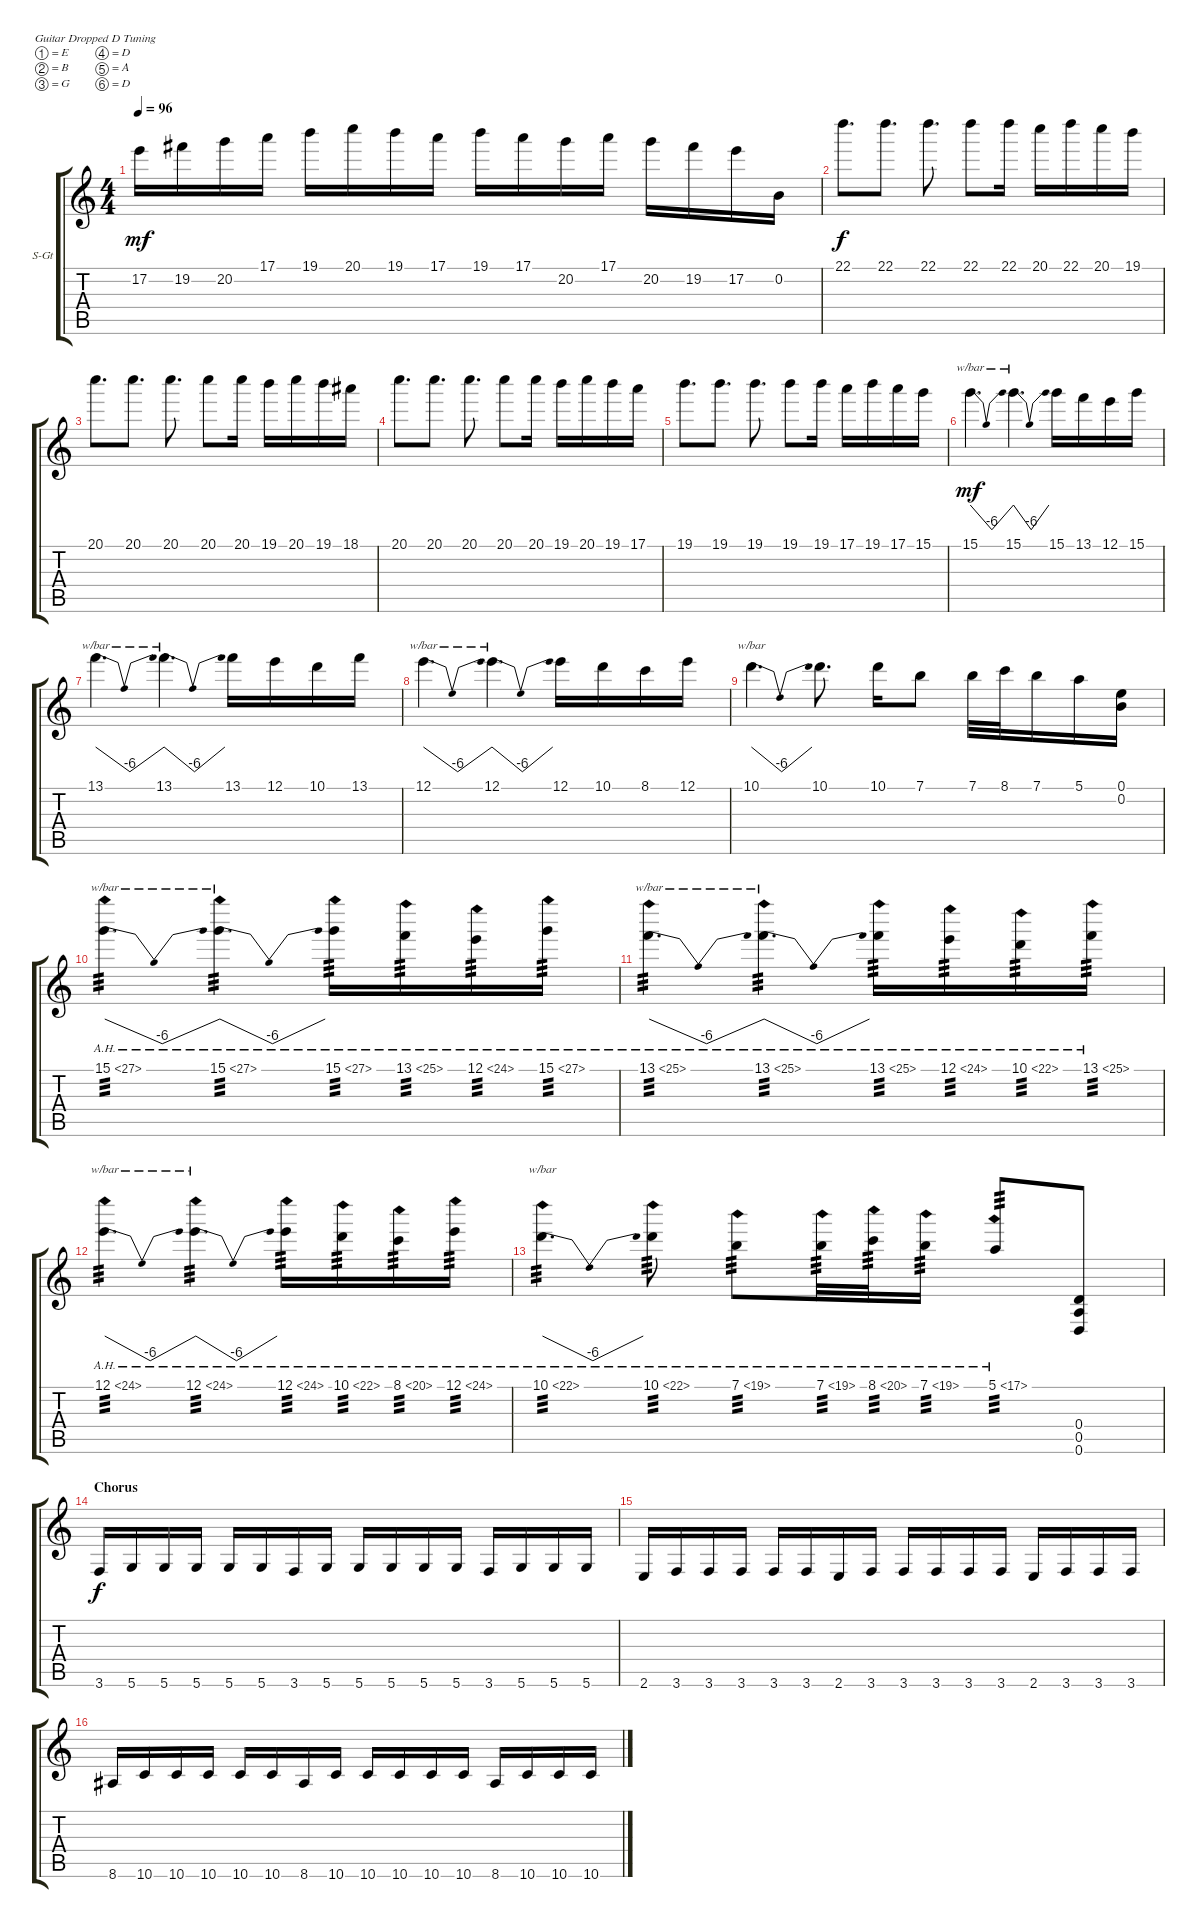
\defaultSystemsLayout 4
\bracketExtendMode groupsimilarinstruments
\firstSystemTrackNameOrientation horizontal
\otherSystemsTrackNameOrientation horizontal
\track ("Bellamy Guitar" "S-Gt") {instrument acousticguitarsteel}
\staff {score tabs}
\tuning (E4 B3 G3 D3 A2 D2)
\ts (4 4)
\tempo 96
\clef g2
\ks c
17.2.16{dy mf} 19.2.16 20.2.16 17.1.16 19.1.16 20.1.16 19.1.16 17.1.16 19.1.16 17.1.16 20.2.16 17.1.16 20.2.16 19.2.16 17.2.16 0.2.16 |
22.1.8{d dy f} 22.1.8{d} 22.1.8{d} 22.1.8 22.1.16 20.1.16 22.1.16 20.1.16 19.1.16 |
20.1.8{d} 20.1.8{d} 20.1.8{d} 20.1.8 20.1.16 19.1.16 20.1.16 19.1.16 18.1.16 |
20.1.8{d} 20.1.8{d} 20.1.8{d} 20.1.8 20.1.16 19.1.16 20.1.16 19.1.16 17.1.16 |
19.1.8{d} 19.1.8{d} 19.1.8{d} 19.1.8 19.1.16 17.1.16 19.1.16 17.1.16 15.1.16 |
15.1.4{d tbe (dip default 0 0 30 -24 60 0) dy mf} 15.1.4{d tbe (dip default 0 0 30 -24 60 0)} 15.1.16 13.1.16 12.1.16 15.1.16 |
13.1.4{d tbe (dip default 0 0 30 -24 60 0)} 13.1.4{d tbe (dip default 0 0 30 -24 60 0)} 13.1.16 12.1.16 10.1.16 13.1.16 |
12.1.4{d tbe (dip default 0 0 30 -24 60 0)} 12.1.4{d tbe (dip default 0 0 30 -24 60 0)} 12.1.16 10.1.16 8.1.16 12.1.16 |
10.1.4{d tbe (dip default 0 0 30 -24 60 0)} 10.1.8{d} 10.1.16 7.1.8 7.1.32 8.1.32 7.1.16 5.1.16 (0.1 0.2).16 |
15.1{ah 12}.4{d tbe (dip default 0 0 30 -24 60 0) tp 3} 15.1{ah 12}.4{d tbe (dip default 0 0 30 -24 60 0) tp 3} 15.1{ah 12}.16{tp 3} 13.1{ah 12}.16{tp 3} 12.1{ah 12}.16{tp 3} 15.1{ah 12}.16{tp 3} |
13.1{ah 12}.4{d tbe (dip default 0 0 30 -24 60 0) tp 3} 13.1{ah 12}.4{d tbe (dip default 0 0 30 -24 60 0) tp 3} 13.1{ah 12}.16{tp 3} 12.1{ah 12}.16{tp 3} 10.1{ah 12}.16{tp 3} 13.1{ah 12}.16{tp 3} |
12.1{ah 12}.4{d tbe (dip default 0 0 30 -24 60 0) tp 3} 12.1{ah 12}.4{d tbe (dip default 0 0 30 -24 60 0) tp 3} 12.1{ah 12}.16{tp 3} 10.1{ah 12}.16{tp 3} 8.1{ah 12}.16{tp 3} 12.1{ah 12}.16{tp 3} |
10.1{ah 12}.4{d tbe (dip default 0 0 30 -24 60 0) tp 3} 10.1{ah 12}.8{tp 3} 7.1{ah 12}.8{tp 3} 7.1{ah 12}.32{tp 3} 8.1{ah 12}.32{tp 3} 7.1{ah 12}.16{tp 3} 5.1{ah 12}.8{tp 3} (0.4 0.5 0.6).8 |
\section ("" "Chorus")
3.6.16{dy f} 5.6.16 5.6.16 5.6.16 5.6.16 5.6.16 3.6.16 5.6.16 5.6.16 5.6.16 5.6.16 5.6.16 3.6.16 5.6.16 5.6.16 5.6.16 |
2.6.16 3.6.16 3.6.16 3.6.16 3.6.16 3.6.16 2.6.16 3.6.16 3.6.16 3.6.16 3.6.16 3.6.16 2.6.16 3.6.16 3.6.16 3.6.16 |
8.6.16 10.6.16 10.6.16 10.6.16 10.6.16 10.6.16 8.6.16 10.6.16 10.6.16 10.6.16 10.6.16 10.6.16 8.6.16 10.6.16 10.6.16 10.6.16
